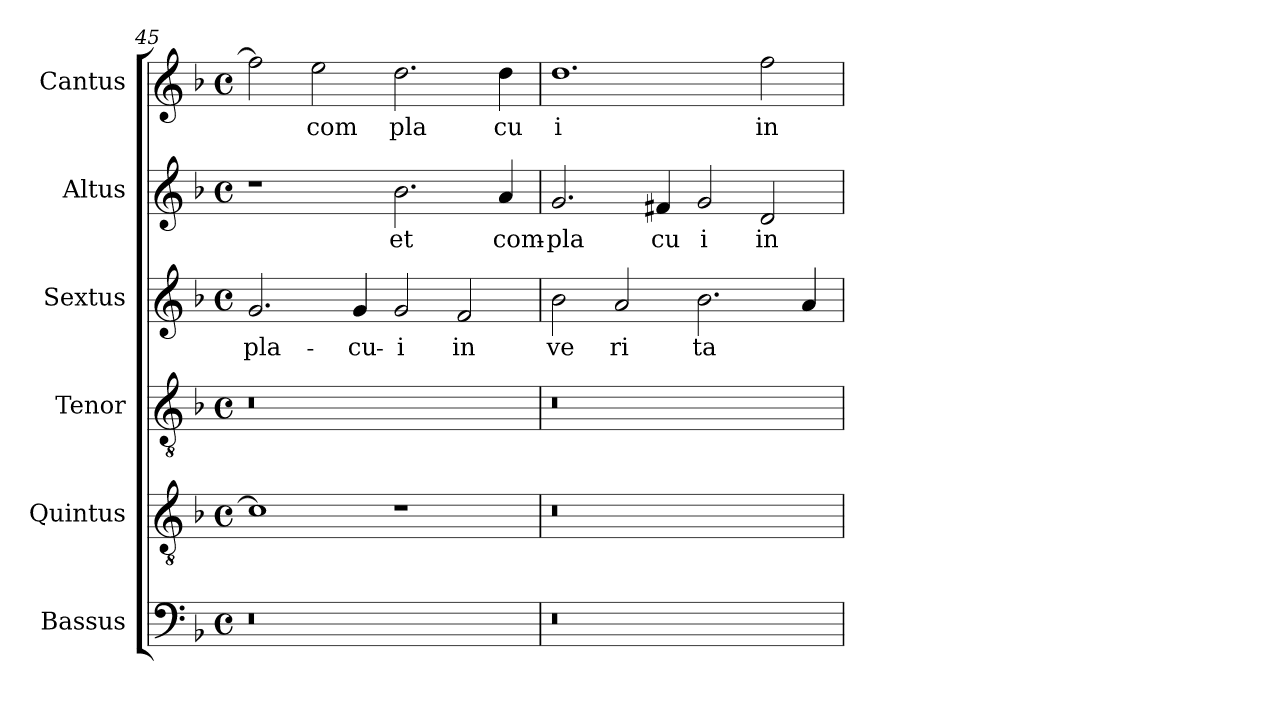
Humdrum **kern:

**kern	**kern	**kern	**kern	**text	**kern	**text	**kern	**text
*part6	*part5	*part4	*part3	*part3	*part2	*part2	*part1	*part1
*staff6	*staff5	*staff4	*staff3	*staff3	*staff2	*staff2	*staff1	*staff1
*I"Bassus	*I"Quintus	*I"Tenor	*I"Sextus	*	*I"Altus	*	*I"Cantus	*
*clefF4	*clefGv2	*clefGv2	*clefG2	*	*clefG2	*	*clefG2	*
*k[b-]	*k[b-]	*k[b-]	*k[b-]	*	*k[b-]	*	*k[b-]	*
*F:	*F:	*F:	*F:	*	*F:	*	*F:	*
*M4/4	*M4/4	*M4/4	*M4/4	*	*M4/4	*	*M4/4	*
*met(c)	*met(c)	*met(c)	*met(c)	*	*met(c)	*	*met(c)	*
=45	=45	=45	=45	=45	=45	=45	=45	=45
!	!	!	!	!LO:LY:b:cj	!	!	!	!
0r	1c]	0r	2.g/	-pla-	1r	.	2ff\]	.
!	!	!	!	!	!	!	!	!LO:LY:b:cj
.	.	.	.	.	.	.	2ee\	com
!	!	!	!	!LO:LY:b:cj	!	!	!	!
.	.	.	4g/	-cu-	.	.	.	.
!	!	!	!	!LO:LY:b:cj	!	!LO:LY:b:cj	!	!LO:LY:b:cj
.	1r	.	2g/	-i	2.b-\	et	2.dd\	pla
!	!	!	!	!LO:LY:b:cj	!	!	!	!
.	.	.	2f/	in	.	.	.	.
!	!	!	!	!	!	!LO:LY:b:cj	!	!LO:LY:b:cj
.	.	.	.	.	4a/	com-	4dd\	cu
!!LO:LB:g=z
=46	=46	=46	=46	=46	=46	=46	=46	=46
!	!	!	!	!LO:LY:b:cj	!	!LO:LY:b:cj	!	!LO:LY:b:cj
0r	0r	0r	2b-\	ve	2.g/	-pla	1.dd	i
!	!	!	!	!LO:LY:b:cj	!	!	!	!
.	.	.	2a/	ri	.	.	.	.
!	!	!	!	!	!	!LO:LY:b:cj	!	!
.	.	.	.	.	4f#X/	cu	.	.
!	!	!	!	!LO:LY:b:cj	!	!LO:LY:b:cj	!	!
.	.	.	2.b-\	ta	2g/	i	.	.
!	!	!	!	!	!	!LO:LY:b:cj	!	!LO:LY:b:cj
.	.	.	.	.	2d/	in	2ff\	in
.	.	.	4a/	.	.	.	.	.
=	=	=	=	=	=	=	=	=
*-	*-	*-	*-	*-	*-	*-	*-	*-
